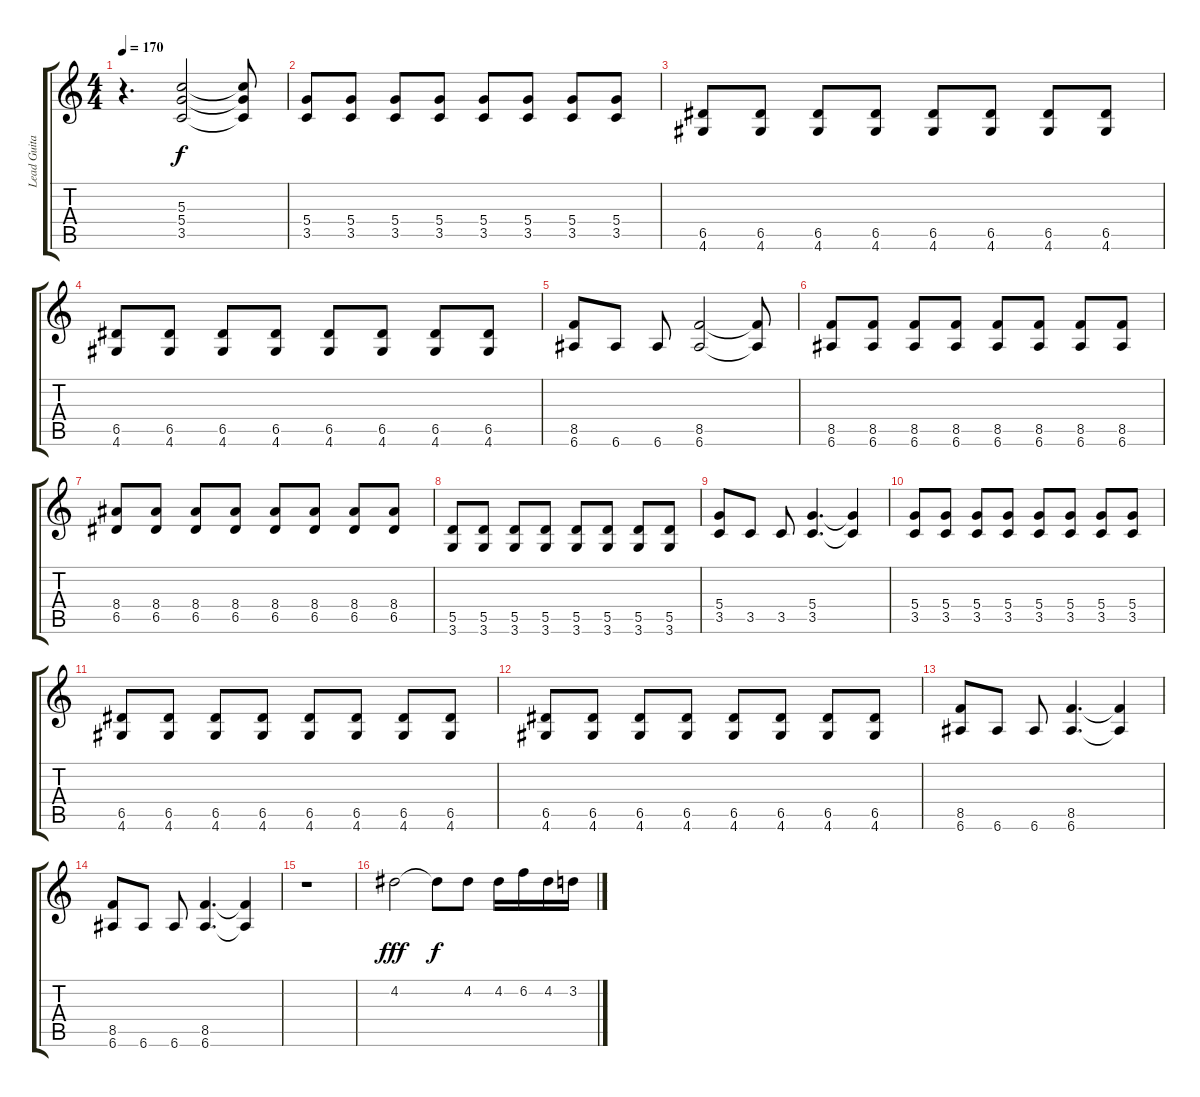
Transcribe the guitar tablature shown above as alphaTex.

\track ("Lead Guitar" "Lead Guita") {instrument distortionguitar}
\staff {score tabs}
\tuning (E4 B3 G3 D3 A2 E2) {hide}
\ts (4 4)
\tempo 170
\clef g2
\ks c
r.4{d dy f} (5.3 5.4 3.5).2 (5.3{t} 5.4{t} 3.5{t}).8 |
(5.4 3.5).8 (5.4 3.5).8 (5.4 3.5).8 (5.4 3.5).8 (5.4 3.5).8 (5.4 3.5).8 (5.4 3.5).8 (5.4 3.5).8 |
(6.5 4.6).8 (6.5 4.6).8 (6.5 4.6).8 (6.5 4.6).8 (6.5 4.6).8 (6.5 4.6).8 (6.5 4.6).8 (6.5 4.6).8 |
(6.5 4.6).8 (6.5 4.6).8 (6.5 4.6).8 (6.5 4.6).8 (6.5 4.6).8 (6.5 4.6).8 (6.5 4.6).8 (6.5 4.6).8 |
(8.5 6.6).8 6.6.8 6.6.8 (8.5 6.6).2 (8.5{t} 6.6{t}).8 |
(8.5 6.6).8 (8.5 6.6).8 (8.5 6.6).8 (8.5 6.6).8 (8.5 6.6).8 (8.5 6.6).8 (8.5 6.6).8 (8.5 6.6).8 |
(8.4 6.5).8 (8.4 6.5).8 (8.4 6.5).8 (8.4 6.5).8 (8.4 6.5).8 (8.4 6.5).8 (8.4 6.5).8 (8.4 6.5).8 |
(5.5 3.6).8 (5.5 3.6).8 (5.5 3.6).8 (5.5 3.6).8 (5.5 3.6).8 (5.5 3.6).8 (5.5 3.6).8 (5.5 3.6).8 |
(5.4 3.5).8 3.5.8 3.5.8 (5.4 3.5).4{d} (5.4{t} 3.5{t}).4 |
(5.4 3.5).8 (5.4 3.5).8 (5.4 3.5).8 (5.4 3.5).8 (5.4 3.5).8 (5.4 3.5).8 (5.4 3.5).8 (5.4 3.5).8 |
(6.5 4.6).8 (6.5 4.6).8 (6.5 4.6).8 (6.5 4.6).8 (6.5 4.6).8 (6.5 4.6).8 (6.5 4.6).8 (6.5 4.6).8 |
(6.5 4.6).8 (6.5 4.6).8 (6.5 4.6).8 (6.5 4.6).8 (6.5 4.6).8 (6.5 4.6).8 (6.5 4.6).8 (6.5 4.6).8 |
(8.5 6.6).8 6.6.8 6.6.8 (8.5 6.6).4{d} (8.5{t} 6.6{t}).4 |
(8.5 6.6).8 6.6.8 6.6.8 (8.5 6.6).4{d} (8.5{t} 6.6{t}).4 |
r.1 |
4.2.2{dy fff} 4.2{t}.8{dy f} 4.2.8 4.2.16 6.2.16 4.2.16 3.2.16
